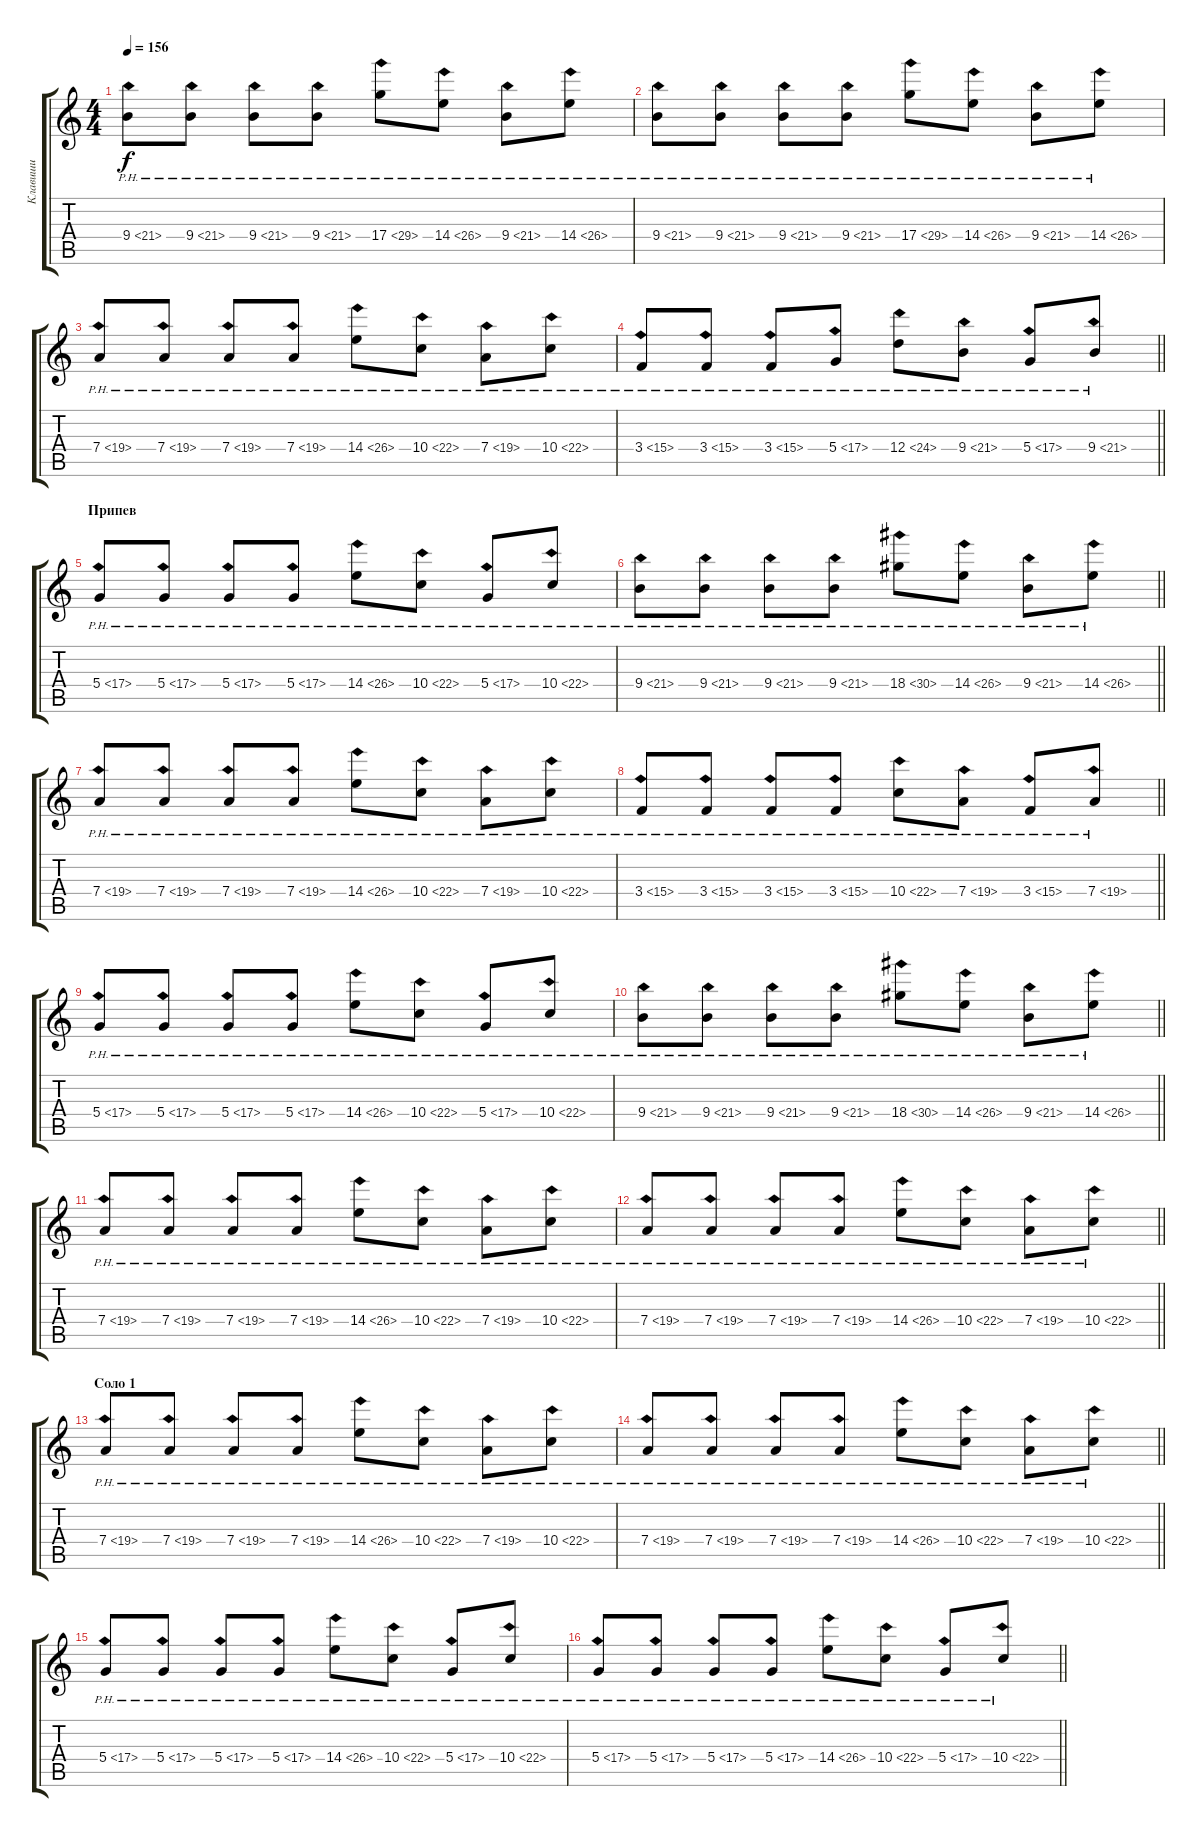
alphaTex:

\track ("Клавиши" "Клавиши") {instrument electricguitarjazz}
\staff {score tabs}
\tuning (E4 B3 G3 D3 A2 E2) {hide}
\ts (4 4)
\tempo 156
\clef g2
\ks c
9.4{ph 12}.8{dy f} 9.4{ph 12}.8 9.4{ph 12}.8 9.4{ph 12}.8 17.4{ph 12}.8 14.4{ph 12}.8 9.4{ph 12}.8 14.4{ph 12}.8 |
9.4{ph 12}.8 9.4{ph 12}.8 9.4{ph 12}.8 9.4{ph 12}.8 17.4{ph 12}.8 14.4{ph 12}.8 9.4{ph 12}.8 14.4{ph 12}.8 |
7.4{ph 12}.8 7.4{ph 12}.8 7.4{ph 12}.8 7.4{ph 12}.8 14.4{ph 12}.8 10.4{ph 12}.8 7.4{ph 12}.8 10.4{ph 12}.8 |
\barLineRight lightlight
3.4{ph 12}.8 3.4{ph 12}.8 3.4{ph 12}.8 5.4{ph 12}.8 12.4{ph 12}.8 9.4{ph 12}.8 5.4{ph 12}.8 9.4{ph 12}.8 |
\section ("" "Припев")
5.4{ph 12}.8{instrument electricguitarjazz} 5.4{ph 12}.8 5.4{ph 12}.8 5.4{ph 12}.8 14.4{ph 12}.8 10.4{ph 12}.8 5.4{ph 12}.8 10.4{ph 12}.8 |
\barLineRight lightlight
9.4{ph 12}.8 9.4{ph 12}.8 9.4{ph 12}.8 9.4{ph 12}.8 18.4{ph 12}.8 14.4{ph 12}.8 9.4{ph 12}.8 14.4{ph 12}.8 |
7.4{ph 12}.8 7.4{ph 12}.8 7.4{ph 12}.8 7.4{ph 12}.8 14.4{ph 12}.8 10.4{ph 12}.8 7.4{ph 12}.8 10.4{ph 12}.8 |
\barLineRight lightlight
3.4{ph 12}.8 3.4{ph 12}.8 3.4{ph 12}.8 3.4{ph 12}.8 10.4{ph 12}.8 7.4{ph 12}.8 3.4{ph 12}.8 7.4{ph 12}.8 |
5.4{ph 12}.8 5.4{ph 12}.8 5.4{ph 12}.8 5.4{ph 12}.8 14.4{ph 12}.8 10.4{ph 12}.8 5.4{ph 12}.8 10.4{ph 12}.8 |
\barLineRight lightlight
9.4{ph 12}.8 9.4{ph 12}.8 9.4{ph 12}.8 9.4{ph 12}.8 18.4{ph 12}.8 14.4{ph 12}.8 9.4{ph 12}.8 14.4{ph 12}.8 |
7.4{ph 12}.8 7.4{ph 12}.8 7.4{ph 12}.8 7.4{ph 12}.8 14.4{ph 12}.8 10.4{ph 12}.8 7.4{ph 12}.8 10.4{ph 12}.8 |
\barLineRight lightlight
7.4{ph 12}.8 7.4{ph 12}.8 7.4{ph 12}.8 7.4{ph 12}.8 14.4{ph 12}.8 10.4{ph 12}.8 7.4{ph 12}.8 10.4{ph 12}.8 |
\section ("" "Соло 1")
7.4{ph 12}.8 7.4{ph 12}.8 7.4{ph 12}.8 7.4{ph 12}.8 14.4{ph 12}.8 10.4{ph 12}.8 7.4{ph 12}.8 10.4{ph 12}.8 |
\barLineRight lightlight
7.4{ph 12}.8 7.4{ph 12}.8 7.4{ph 12}.8 7.4{ph 12}.8 14.4{ph 12}.8 10.4{ph 12}.8 7.4{ph 12}.8 10.4{ph 12}.8 |
5.4{ph 12}.8 5.4{ph 12}.8 5.4{ph 12}.8 5.4{ph 12}.8 14.4{ph 12}.8 10.4{ph 12}.8 5.4{ph 12}.8 10.4{ph 12}.8 |
\barLineRight lightlight
5.4{ph 12}.8 5.4{ph 12}.8 5.4{ph 12}.8 5.4{ph 12}.8 14.4{ph 12}.8 10.4{ph 12}.8 5.4{ph 12}.8 10.4{ph 12}.8
